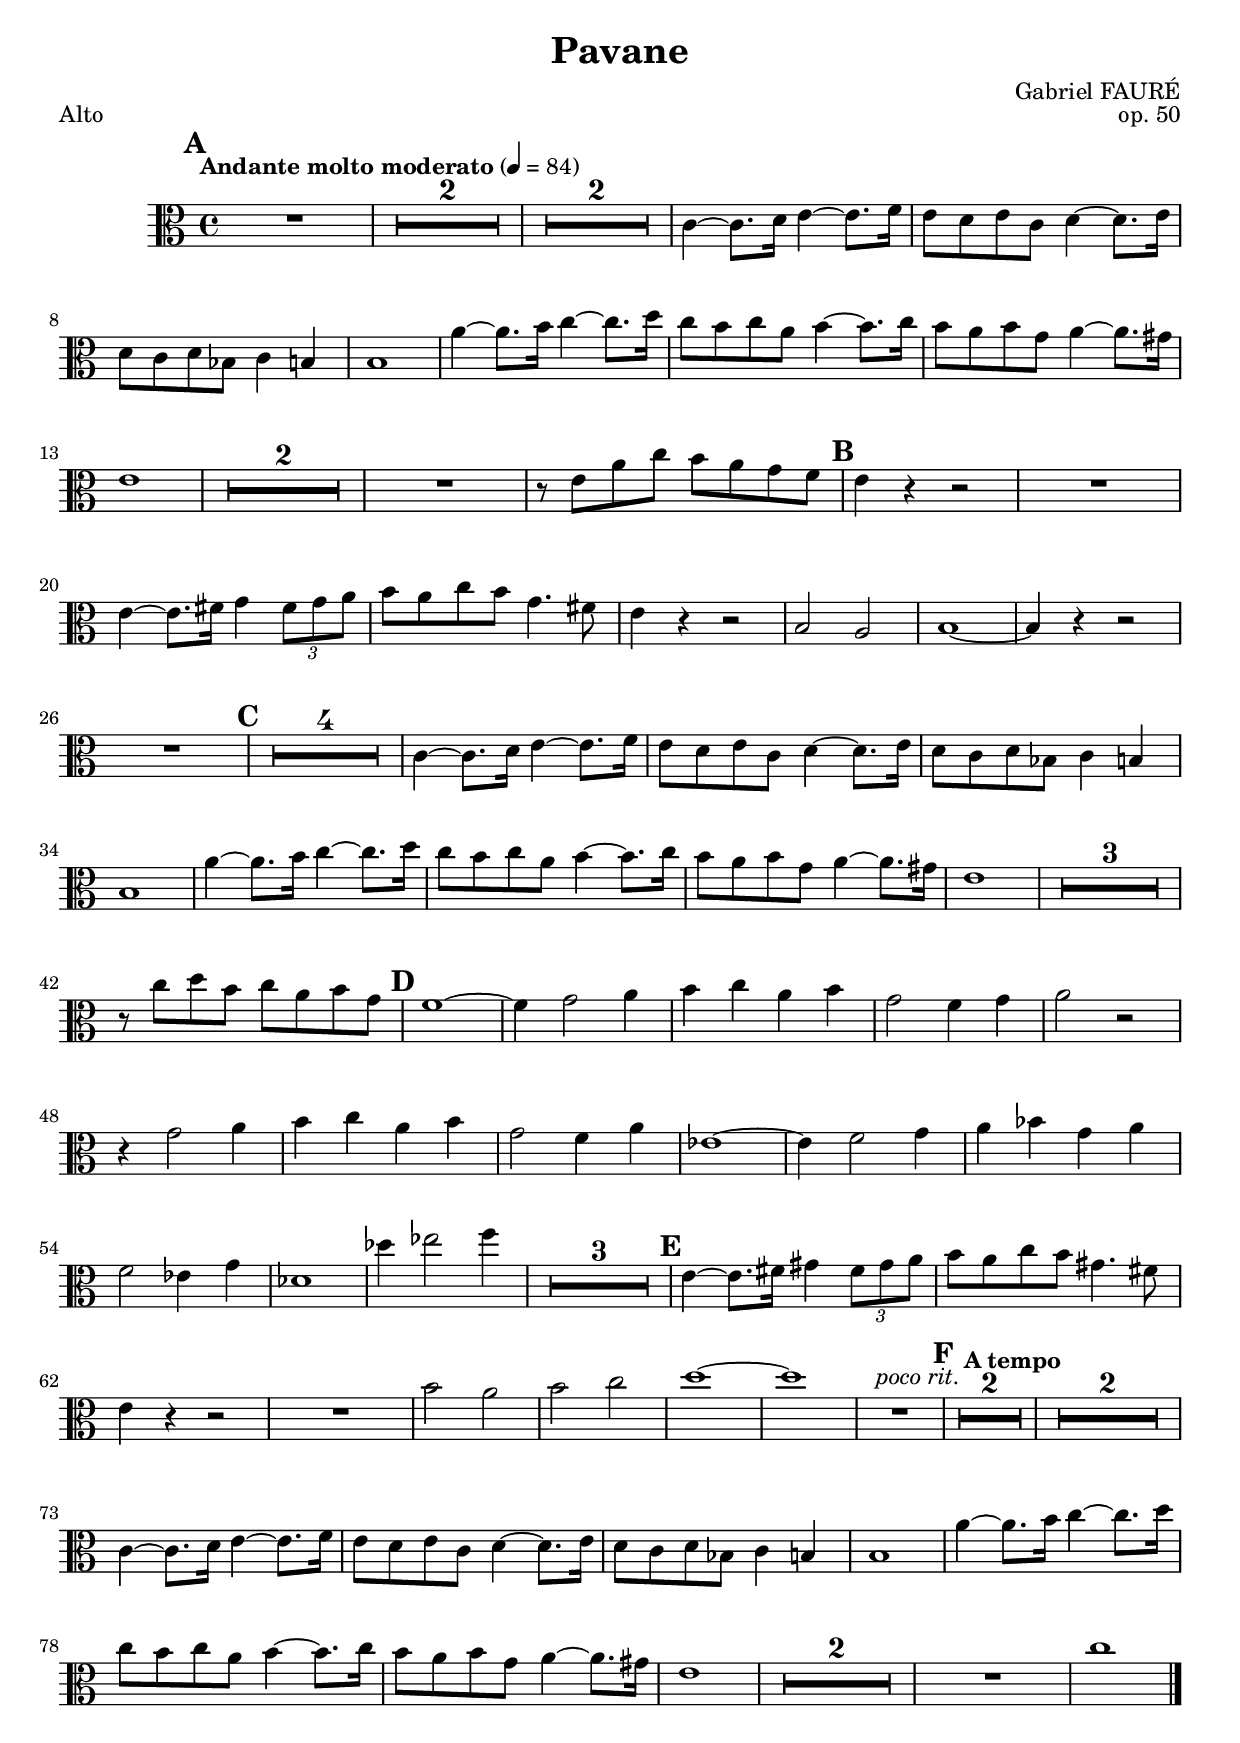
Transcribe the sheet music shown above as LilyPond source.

% Created on Wed Oct 21 20:51:23 CEST 2009
\version "2.13.3"

\include "header.ly"

scorepagebreak = {  } 

    staffAlto = {
    	    	\set Staff.instrumentName = "Alto"
	\set Staff.shortInstrumentName = "alt."
	\set Staff.midiInstrument = "viola"
    	    \relative c' {
	\include "part_settings.ly"
    \clef "alto" \key a \minor \time 4/4 
    \tempo "Andante molto moderato" 4=84 
    \mark \default
    R1
    R1 *2 | % 4
    R1*2 | % 6
    c4 ~ c8. [ d16 ] e4 ~ e8. [ f16 ] | % 7
    e8 [ d8 e8 c8 ] d4 ~ d8. [ e16 ]    | % 8
    d8 [ c8 d8 bes8 ] c4 b4 | % 9
    b1 | \barNumberCheck #10
    a'4 ~ a8. [ b16 ] c4 ~ c8. [ d16 ] | % 11
    c8 [ b8 c8 a8 ] b4 ~ b8. [ c16 ]    | % 12
    b8 [ a8 b8 g8 ] a4 ~ a8. [ gis16 ] | % 13
    e1 | % 14
    R1*2    | % 16
    R1 | % 17
    r8 e8 [ a8 c8 ] b8 [ a8 g8 f8 ] | % 18
    \mark \default
    e4 r4 r2 | % 19
    R1    | \barNumberCheck #20
    e4 ~ e8. [ fis16 ] g4 \times 2/3 {
        fis8 [ g8 a8 ] }
    | % 21
    b8 [ a8 c8 b8 ] g4. fis8 | % 22
    e4 r4 r2    | % 23
    b2 a2 | % 24
    b1 ~ | % 25
    b4 r4 r2 | % 26
    R1    | % 27
    \mark \default
    R1*4    | % 31
    c4 ~ c8. [ d16 ] e4 ~ e8. [ f16 ] | % 32
    e8 [ d8 e8 c8 ] d4 ~ d8. [ e16 ] | % 33
    d8 [ c8 d8 bes8 ] c4 b4 | % 34
    b1    | % 35
    a'4 ~ a8. [ b16 ] c4 ~ c8. [ d16 ] | % 36
    c8 [ b8 c8 a8 ] b4 ~ b8. [ c16 ] | % 37
    b8 [ a8 b8 g8 ] a4 ~ a8. [ gis16 ] | % 38
    e1    | % 39
    R1*3 | % 42
    r8 c'8 [ d8 b8 ] c8 [ a8 b8 g8 ]    | % 43
    \mark \default
    f1 ~ | % 44
    f4 g2 a4 | % 45
    b4 c4 a4 b4 | % 46
    g2 f4 g4    | % 47
    a2 r2 | % 48
    r4 g2 a4 | % 49
    b4 c4 a4 b4 | \barNumberCheck #50
    g2 f4 a4    | % 51
    es1 ~ | % 52
    es4 f2 g4 | % 53
    a4 bes4 g4 a4    | % 54
    f2 es4 g4 | % 55
    des1 | % 56
    des'4 es2 f4    | % 57
    R1*3    | \barNumberCheck #60
    \mark \default
    e,4 ~ e8. [ fis16 ] gis4 \times 2/3 {
        fis8 [ gis8 a8 ] }
    | % 61
    b8 [ a8 c8 b8 ] gis4. fis8 | % 62
    e4 r4 r2    | % 63
    R1 | % 64
    b'2 a2 | % 65
    b2 c2 | % 66
    d1 ~    | % 67
    d1 | % 68
    \tempo \markup {\italic \medium "poco rit."} R1*1
    \mark \default
    \tempo "A tempo"
    R1*2    | % 71
    R1*2 | % 73
    c,4 ~ c8. [ d16 ] e4 ~ e8. [ f16 ] | % 74
    e8 [ d8 e8 c8 ] d4 ~ d8. [ e16 ]    | % 75
    d8 [ c8 d8 bes8 ] c4 b4 | % 76
    b1 | % 77
    a'4 ~ a8. [ b16 ] c4 ~ c8. [ d16 ] | % 78
    c8 [ b8 c8 a8 ] b4 ~ b8. [ c16 ]    | % 79
    b8 [ a8 b8 g8 ] a4 ~ a8. [ gis16 ] | \barNumberCheck #80
    e1 | % 81
    R1*2    | % 83
    R1 | % 84
    c'1 \bar "|."
    }
    }



\book {
\paper {
#(set-paper-size "a4")	
ragged-last-bottom =##f
oddFooterMarkup = \markup {\fill-line {} }
}

\score { 
<< 
\new Staff \with { \remove Instrument_name_engraver } 
\staffAlto
>> 
\header {
piece = "Alto" 
	}  
} 
}
